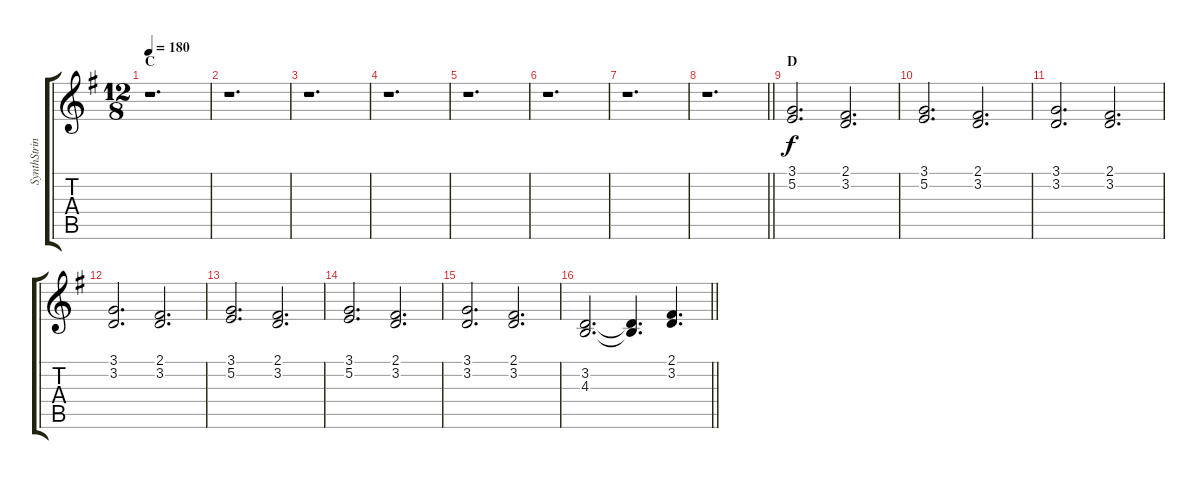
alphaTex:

\track ("SynthString" "SynthStrin") {instrument synthstrings2}
\staff {score tabs}
\tuning (E4 B3 G3 D3 A2 E2) {hide}
\ts (12 8)
\section ("" "C")
\tempo 180
\clef g2
\ks g
r.1{d dy f} |
r.1{d} |
r.1{d} |
r.1{d} |
r.1{d} |
r.1{d} |
r.1{d} |
\barLineRight lightlight
r.1{d} |
\section ("" "D")
(3.1 5.2).2{d} (2.1 3.2).2{d} |
(3.1 5.2).2{d} (2.1 3.2).2{d} |
(3.1 3.2).2{d} (2.1 3.2).2{d} |
(3.1 3.2).2{d} (2.1 3.2).2{d} |
(3.1 5.2).2{d} (2.1 3.2).2{d} |
(3.1 5.2).2{d} (2.1 3.2).2{d} |
(3.1 3.2).2{d} (2.1 3.2).2{d} |
\barLineRight lightlight
(3.2 4.3).2{d} (3.2{t} 4.3{t}).4{d} (2.1 3.2).4{d}
